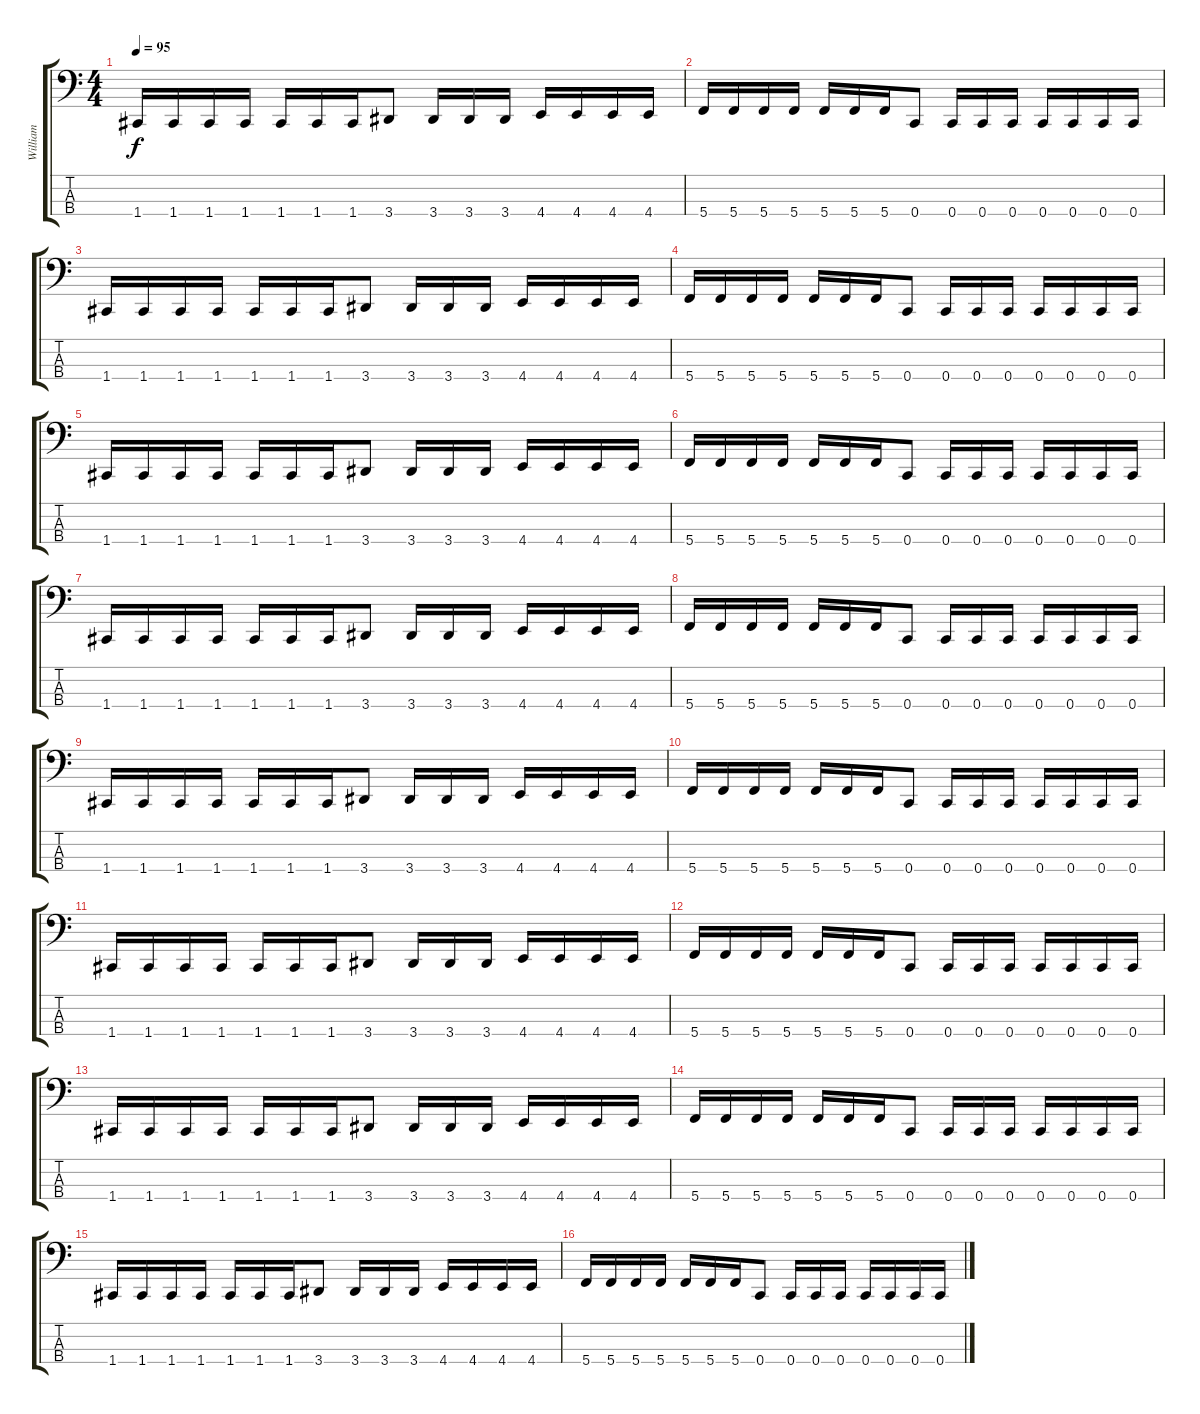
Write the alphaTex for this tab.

\track ("William" "William") {instrument electricbassfinger}
\staff {score tabs}
\tuning (Eb2 Bb1 F1 C1) {hide}
\ts (4 4)
\tempo 95
\clef f4
\ks c
1.4.16{dy f} 1.4.16 1.4.16 1.4.16 1.4.16 1.4.16 1.4.16 3.4.8 3.4.16 3.4.16 3.4.16 4.4.16 4.4.16 4.4.16 4.4.16 |
5.4.16 5.4.16 5.4.16 5.4.16 5.4.16 5.4.16 5.4.16 0.4.8 0.4.16 0.4.16 0.4.16 0.4.16 0.4.16 0.4.16 0.4.16 |
1.4.16 1.4.16 1.4.16 1.4.16 1.4.16 1.4.16 1.4.16 3.4.8 3.4.16 3.4.16 3.4.16 4.4.16 4.4.16 4.4.16 4.4.16 |
5.4.16 5.4.16 5.4.16 5.4.16 5.4.16 5.4.16 5.4.16 0.4.8 0.4.16 0.4.16 0.4.16 0.4.16 0.4.16 0.4.16 0.4.16 |
1.4.16 1.4.16 1.4.16 1.4.16 1.4.16 1.4.16 1.4.16 3.4.8 3.4.16 3.4.16 3.4.16 4.4.16 4.4.16 4.4.16 4.4.16 |
5.4.16 5.4.16 5.4.16 5.4.16 5.4.16 5.4.16 5.4.16 0.4.8 0.4.16 0.4.16 0.4.16 0.4.16 0.4.16 0.4.16 0.4.16 |
1.4.16 1.4.16 1.4.16 1.4.16 1.4.16 1.4.16 1.4.16 3.4.8 3.4.16 3.4.16 3.4.16 4.4.16 4.4.16 4.4.16 4.4.16 |
5.4.16 5.4.16 5.4.16 5.4.16 5.4.16 5.4.16 5.4.16 0.4.8 0.4.16 0.4.16 0.4.16 0.4.16 0.4.16 0.4.16 0.4.16 |
1.4.16 1.4.16 1.4.16 1.4.16 1.4.16 1.4.16 1.4.16 3.4.8 3.4.16 3.4.16 3.4.16 4.4.16 4.4.16 4.4.16 4.4.16 |
5.4.16 5.4.16 5.4.16 5.4.16 5.4.16 5.4.16 5.4.16 0.4.8 0.4.16 0.4.16 0.4.16 0.4.16 0.4.16 0.4.16 0.4.16 |
1.4.16 1.4.16 1.4.16 1.4.16 1.4.16 1.4.16 1.4.16 3.4.8 3.4.16 3.4.16 3.4.16 4.4.16 4.4.16 4.4.16 4.4.16 |
5.4.16{volume 6} 5.4.16 5.4.16 5.4.16 5.4.16 5.4.16 5.4.16 0.4.8 0.4.16 0.4.16 0.4.16 0.4.16 0.4.16 0.4.16 0.4.16 |
1.4.16 1.4.16 1.4.16 1.4.16 1.4.16 1.4.16 1.4.16 3.4.8 3.4.16 3.4.16 3.4.16 4.4.16 4.4.16 4.4.16 4.4.16 |
5.4.16 5.4.16 5.4.16 5.4.16 5.4.16 5.4.16 5.4.16 0.4.8 0.4.16 0.4.16 0.4.16 0.4.16 0.4.16 0.4.16 0.4.16 |
1.4.16 1.4.16 1.4.16 1.4.16 1.4.16 1.4.16 1.4.16 3.4.8 3.4.16 3.4.16 3.4.16 4.4.16 4.4.16 4.4.16 4.4.16 |
5.4.16{volume 0} 5.4.16 5.4.16 5.4.16 5.4.16 5.4.16 5.4.16 0.4.8 0.4.16 0.4.16 0.4.16 0.4.16 0.4.16 0.4.16 0.4.16
